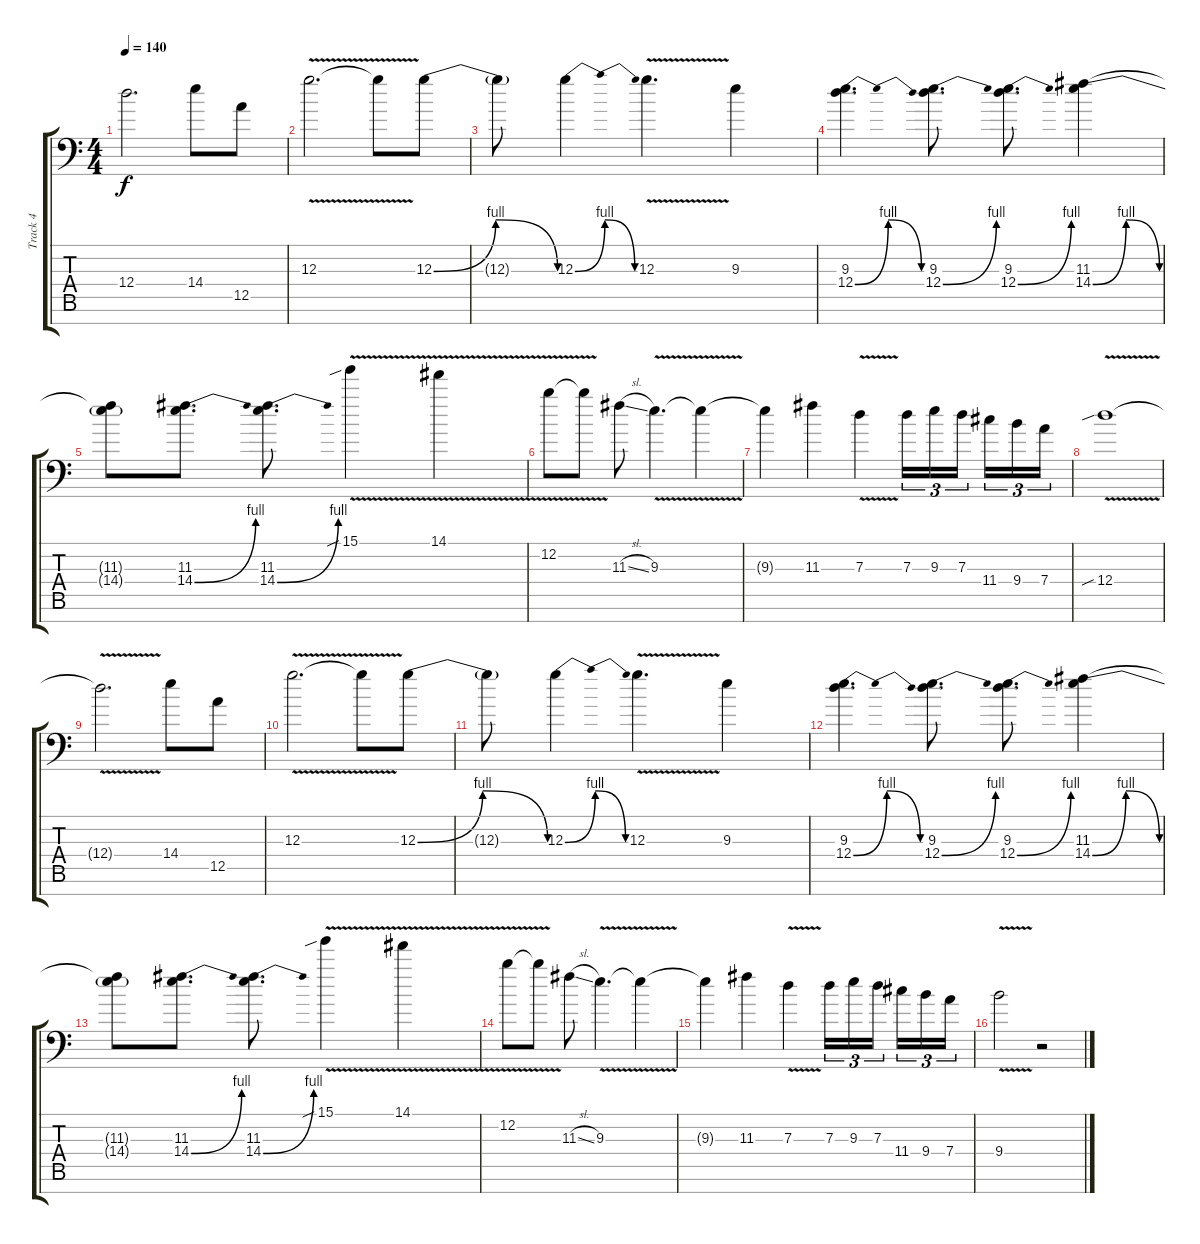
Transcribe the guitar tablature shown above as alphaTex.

\track ("Track 4" "Track 4") {instrument distortionguitar}
\staff {score tabs}
\tuning (E4 B3 G3 D3 A2 E2 A1) {hide}
\ts (4 4)
\tempo 140
\clef f4
\ks c
12.4{t}.2{d dy f} 14.4.8 12.5.8 |
12.3{v}.2{d} 12.3{t}.8 12.3{be (bendrelease 0 0 15 4 15 4 60 0)}.8 |
12.3{t}.8 12.3{be (bendrelease 0 0 15 4 15 4 60 0)}.4 12.3{v}.4{d} 9.3.4 |
(9.3 12.4{be (bendrelease 0 0 15 4 15 4 60 0)}).4{d} (9.3 12.4{be (bend 0 0 60 4)}).8{d} (9.3 12.4{be (bend 0 0 60 4)}).8{d} (11.3 14.4{be (bendrelease 0 0 15 4 15 4 60 0)}).4 |
(11.3{t} 14.4{t}).8 (11.3 14.4{be (bend 0 0 60 4)}).8{d} (11.3 14.4{be (bend 0 0 60 4)}).8{d} 15.1{v sib}.4 14.1{v}.4 |
12.2{v}.8 12.2{t}.8 11.3{sl}.8 9.3{v}.4{d} 9.3{t}.4 |
9.3{t}.4 11.3.4 7.3{v}.4 7.3.16{tu (3 2)} 9.3.16{tu (3 2)} 7.3.16{tu (3 2) beam splitsecondary} 11.4.16{tu (3 2)} 9.4.16{tu (3 2)} 7.4.16{tu (3 2)} |
12.4{v sib}.1 |
12.4{t}.2{d} 14.4.8 12.5.8 |
12.3{v}.2{d} 12.3{t}.8 12.3{be (bendrelease 0 0 15 4 15 4 60 0)}.8 |
12.3{t}.8 12.3{be (bendrelease 0 0 15 4 15 4 60 0)}.4 12.3{v}.4{d} 9.3.4 |
(9.3 12.4{be (bendrelease 0 0 15 4 15 4 60 0)}).4{d} (9.3 12.4{be (bend 0 0 60 4)}).8{d} (9.3 12.4{be (bend 0 0 60 4)}).8{d} (11.3 14.4{be (bendrelease 0 0 15 4 15 4 60 0)}).4 |
(11.3{t} 14.4{t}).8 (11.3 14.4{be (bend 0 0 60 4)}).8{d} (11.3 14.4{be (bend 0 0 60 4)}).8{d} 15.1{v sib}.4 14.1{v}.4 |
12.2{v}.8 12.2{t}.8 11.3{sl}.8 9.3{v}.4{d} 9.3{t}.4 |
9.3{t}.4 11.3.4 7.3{v}.4 7.3.16{tu (3 2)} 9.3.16{tu (3 2)} 7.3.16{tu (3 2) beam splitsecondary} 11.4.16{tu (3 2)} 9.4.16{tu (3 2)} 7.4.16{tu (3 2)} |
9.4{v}.2 r.2
